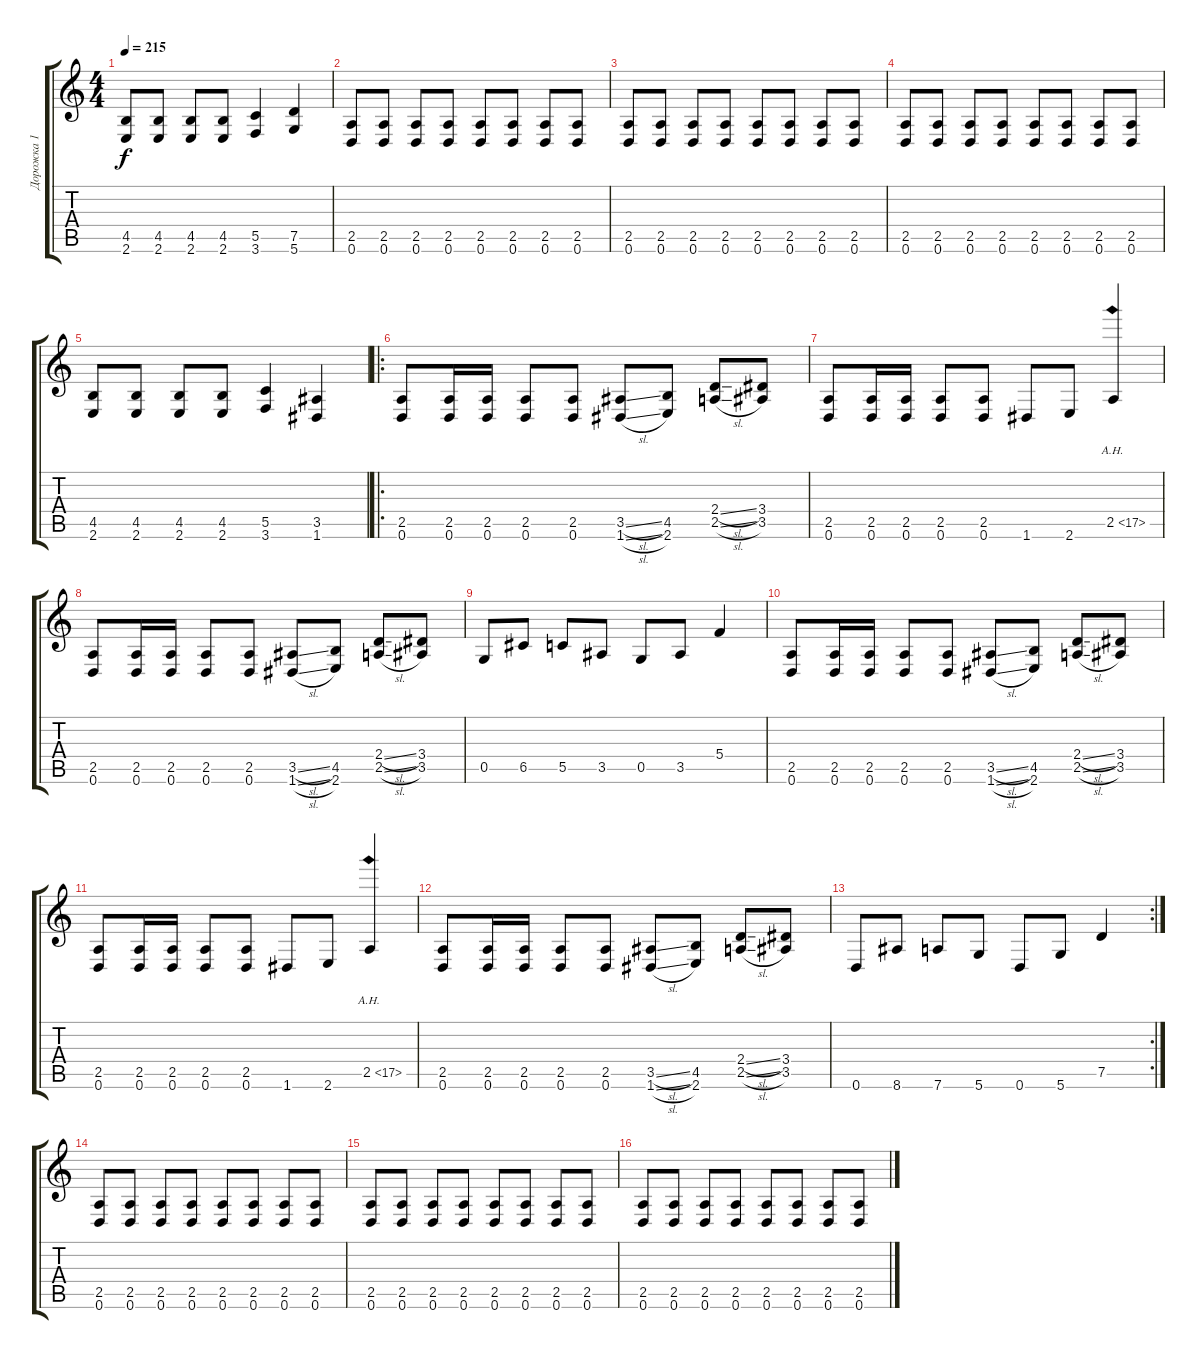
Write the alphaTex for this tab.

\track ("Дорожка 1" "Дорожка 1") {instrument distortionguitar}
\staff {score tabs}
\tuning (D4 A3 F3 C3 G2 D2) {hide}
\ts (4 4)
\tempo 215
\clef g2
\ks c
(4.5 2.6).8{dy f} (4.5 2.6).8 (4.5 2.6).8 (4.5 2.6).8 (5.5 3.6).4 (7.5 5.6).4 |
(2.5 0.6).8 (2.5 0.6).8 (2.5 0.6).8 (2.5 0.6).8 (2.5 0.6).8 (2.5 0.6).8 (2.5 0.6).8 (2.5 0.6).8 |
(2.5 0.6).8 (2.5 0.6).8 (2.5 0.6).8 (2.5 0.6).8 (2.5 0.6).8 (2.5 0.6).8 (2.5 0.6).8 (2.5 0.6).8 |
(2.5 0.6).8 (2.5 0.6).8 (2.5 0.6).8 (2.5 0.6).8 (2.5 0.6).8 (2.5 0.6).8 (2.5 0.6).8 (2.5 0.6).8 |
(4.5 2.6).8 (4.5 2.6).8 (4.5 2.6).8 (4.5 2.6).8 (5.5 3.6).4 (3.5 1.6).4 |
\ro
(2.5 0.6).8 (2.5 0.6).16 (2.5 0.6).16 (2.5 0.6).8 (2.5 0.6).8 (3.5{sl} 1.6{sl}).8 (4.5 2.6).8 (2.4{sl} 2.5{sl}).8 (3.4 3.5).8 |
(2.5 0.6).8 (2.5 0.6).16 (2.5 0.6).16 (2.5 0.6).8 (2.5 0.6).8 1.6.8 2.6.8 2.5{ah 15}.4 |
(2.5 0.6).8 (2.5 0.6).16 (2.5 0.6).16 (2.5 0.6).8 (2.5 0.6).8 (3.5{sl} 1.6{sl}).8 (4.5 2.6).8 (2.4{sl} 2.5{sl}).8 (3.4 3.5).8 |
0.5.8 6.5.8 5.5.8 3.5.8 0.5.8 3.5.8 5.4.4 |
(2.5 0.6).8 (2.5 0.6).16 (2.5 0.6).16 (2.5 0.6).8 (2.5 0.6).8 (3.5{sl} 1.6{sl}).8 (4.5 2.6).8 (2.4{sl} 2.5{sl}).8 (3.4 3.5).8 |
(2.5 0.6).8 (2.5 0.6).16 (2.5 0.6).16 (2.5 0.6).8 (2.5 0.6).8 1.6.8 2.6.8 2.5{ah 15}.4 |
(2.5 0.6).8 (2.5 0.6).16 (2.5 0.6).16 (2.5 0.6).8 (2.5 0.6).8 (3.5{sl} 1.6{sl}).8 (4.5 2.6).8 (2.4{sl} 2.5{sl}).8 (3.4 3.5).8 |
\rc 2
0.6.8 8.6.8 7.6.8 5.6.8 0.6.8 5.6.8 7.5.4 |
(2.5 0.6).8 (2.5 0.6).8 (2.5 0.6).8 (2.5 0.6).8 (2.5 0.6).8 (2.5 0.6).8 (2.5 0.6).8 (2.5 0.6).8 |
(2.5 0.6).8 (2.5 0.6).8 (2.5 0.6).8 (2.5 0.6).8 (2.5 0.6).8 (2.5 0.6).8 (2.5 0.6).8 (2.5 0.6).8 |
(2.5 0.6).8 (2.5 0.6).8 (2.5 0.6).8 (2.5 0.6).8 (2.5 0.6).8 (2.5 0.6).8 (2.5 0.6).8 (2.5 0.6).8
